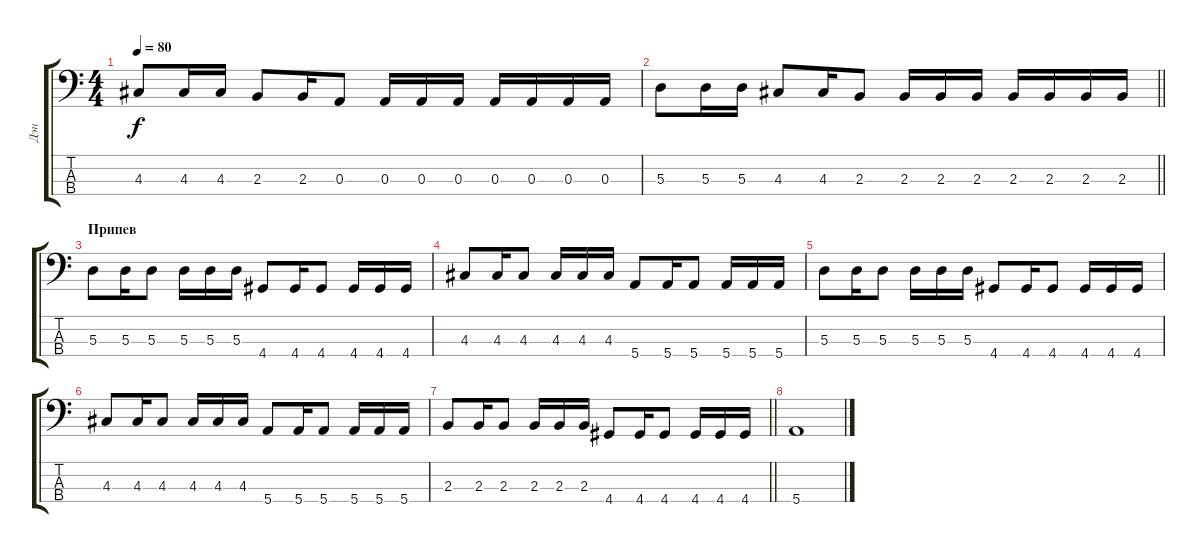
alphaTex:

\track ("Дэн" "Дэн") {instrument electricbassfinger}
\staff {score tabs}
\tuning (G2 D2 A1 E1) {hide}
\ts (4 4)
\tempo 80
\clef f4
\ks c
4.3.8{dy f} 4.3.16 4.3.16 2.3.8 2.3.16 0.3.8 0.3.16 0.3.16 0.3.16 0.3.16 0.3.16 0.3.16 0.3.16 |
\barLineRight lightlight
5.3.8 5.3.16 5.3.16 4.3.8 4.3.16 2.3.8 2.3.16 2.3.16 2.3.16 2.3.16 2.3.16 2.3.16 2.3.16 |
\section ("" "Припев")
5.3.8 5.3.16 5.3.8 5.3.16 5.3.16 5.3.16 4.4.8 4.4.16 4.4.8 4.4.16 4.4.16 4.4.16 |
4.3.8 4.3.16 4.3.8 4.3.16 4.3.16 4.3.16 5.4.8 5.4.16 5.4.8 5.4.16 5.4.16 5.4.16 |
5.3.8 5.3.16 5.3.8 5.3.16 5.3.16 5.3.16 4.4.8 4.4.16 4.4.8 4.4.16 4.4.16 4.4.16 |
4.3.8 4.3.16 4.3.8 4.3.16 4.3.16 4.3.16 5.4.8 5.4.16 5.4.8 5.4.16 5.4.16 5.4.16 |
\barLineRight lightlight
2.3.8 2.3.16 2.3.8 2.3.16 2.3.16 2.3.16 4.4.8 4.4.16 4.4.8 4.4.16 4.4.16 4.4.16 |
5.4.1{volume 3}
